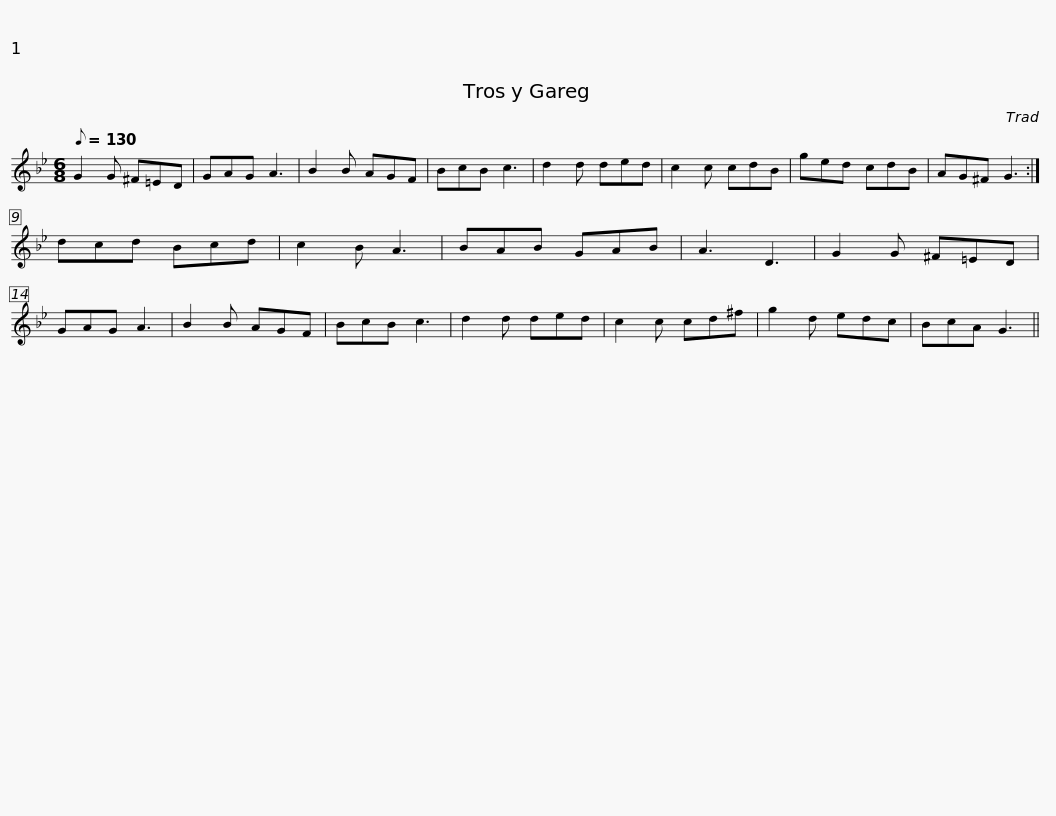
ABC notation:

X:1
L:1/8
Q:1/8=130
M:6/8
I:linebreak $
K:Gmin
V:1 treble
V:1
 G2 G ^F=ED | GAG A3 | B2 B AGF | BcB c3 | d2 d ded | %5
 c2 c cdB | ged cdB | AG^F G3 :|$ dcd Bcd | c2 B A3 | %10
 BAB GAB | A3 D3 | G2 G ^F=ED | GAG A3 | B2 B AGF | %15
 BcB c3 | d2 d ded |$ c2 c cd^f | g2 d edc | BcA G3 || %20
